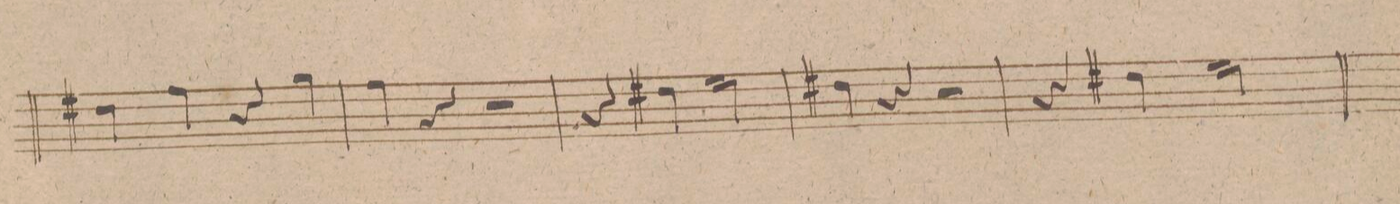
**kern
*I"Flauto 2do
*clefG2
*k[f#]
*met(c)
*M4/4
4dd#X
4ff#
4r
4gg
=39
4ff#
4r
2r
=40
4r
4dd#X
2ee
=41
4dd#X
4r
2r
=42
4r
4dd#X
2ee
=43
*-
